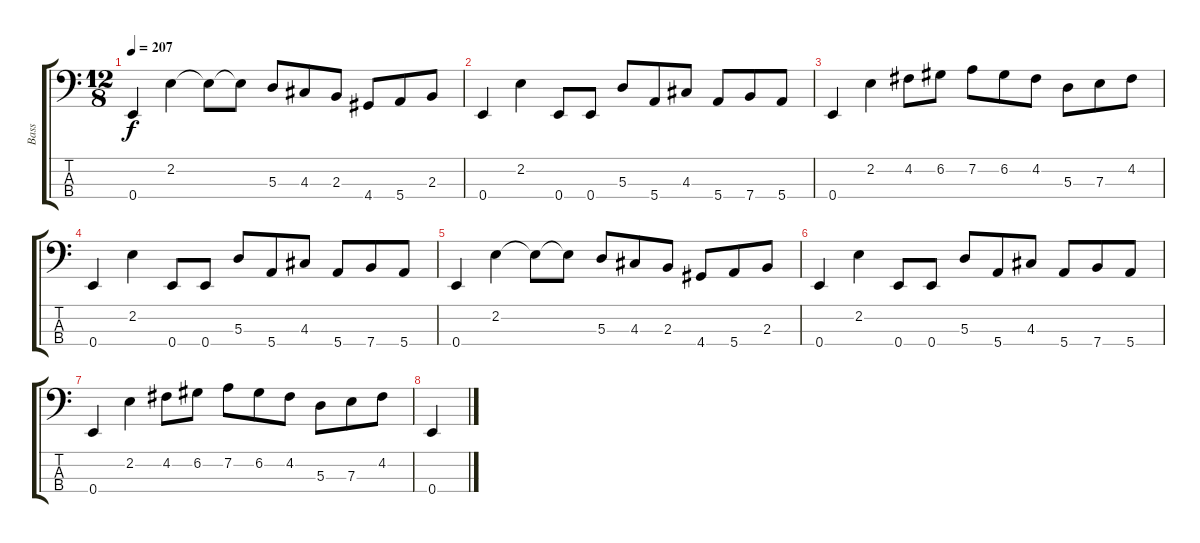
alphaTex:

\track ("Bass" "Bass") {instrument electricbassfinger}
\staff {score tabs}
\tuning (G2 D2 A1 E1) {hide}
\ts (12 8)
\tempo 207
\clef f4
\ks c
0.4.4{dy f} 2.2.4 2.2{t}.8 2.2{t}.8 5.3.8 4.3.8 2.3.8 4.4.8 5.4.8 2.3.8 |
0.4.4 2.2.4 0.4.8 0.4.8 5.3.8 5.4.8 4.3.8 5.4.8 7.4.8 5.4.8 |
0.4.4 2.2.4 4.2.8 6.2.8 7.2.8 6.2.8 4.2.8 5.3.8 7.3.8 4.2.8 |
0.4.4 2.2.4 0.4.8 0.4.8 5.3.8 5.4.8 4.3.8 5.4.8 7.4.8 5.4.8 |
0.4.4 2.2.4 2.2{t}.8 2.2{t}.8 5.3.8 4.3.8 2.3.8 4.4.8 5.4.8 2.3.8 |
0.4.4 2.2.4 0.4.8 0.4.8 5.3.8 5.4.8 4.3.8 5.4.8 7.4.8 5.4.8 |
0.4.4 2.2.4 4.2.8 6.2.8 7.2.8 6.2.8 4.2.8 5.3.8 7.3.8 4.2.8 |
0.4.4
